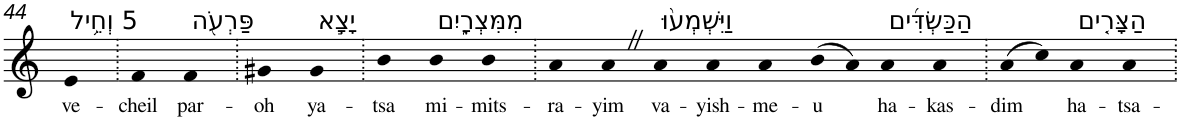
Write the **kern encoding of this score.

**kern	**text
*part1	*part1
*staff1	*staff1
*I"Piano	*
*I'Pno	*
!!LO:PB:g=z
*clefG2	*
*k[]	*
=44	=44
!LO:TX:a:t=5 וְחֵ֥יל	!
!	!LO:LY:b
4e	ve-
=45.	=45.
!	!LO:LY:b
4f	-cheil
!LO:TX:a:t=פַּרְעֹ֖ה	!
!	!LO:LY:b
4f	par-
=46.	=46.
!	!LO:LY:b
4g#X	-oh
!LO:TX:a:t=יָצָ֣א	!
!	!LO:LY:b
4g#	ya-
=47.	=47.
!	!LO:LY:b
4b	-tsa
!LO:TX:a:t=מִמִּצְרָ֑יִם	!
!	!LO:LY:b
4b	mi-
!	!LO:LY:b
4b	-mits-
=48.	=48.
!	!LO:LY:b
4a	-ra-
!	!LO:LY:b
4aZ	-yim
!LO:TX:a:t=וַיִּשְׁמְע֨וּ	!
!	!LO:LY:b
4a	va-
!	!LO:LY:b
4a	-yish-
!	!LO:LY:b
4a	-me-
!	!LO:LY:b
(>8b	-u
8a)	.
!LO:TX:a:t=הַכַּשְׂדִּ֜ים	!
!	!LO:LY:b
4a	ha-
!	!LO:LY:b
4a	-kas-
=49.	=49.
!	!LO:LY:b
(>8a	-dim
8cc)	.
!LO:TX:a:t=הַצָּרִ֤ים	!
!	!LO:LY:b
4a	ha-
!	!LO:LY:b
4a	-tsa-
=.	=.
*-	*-
